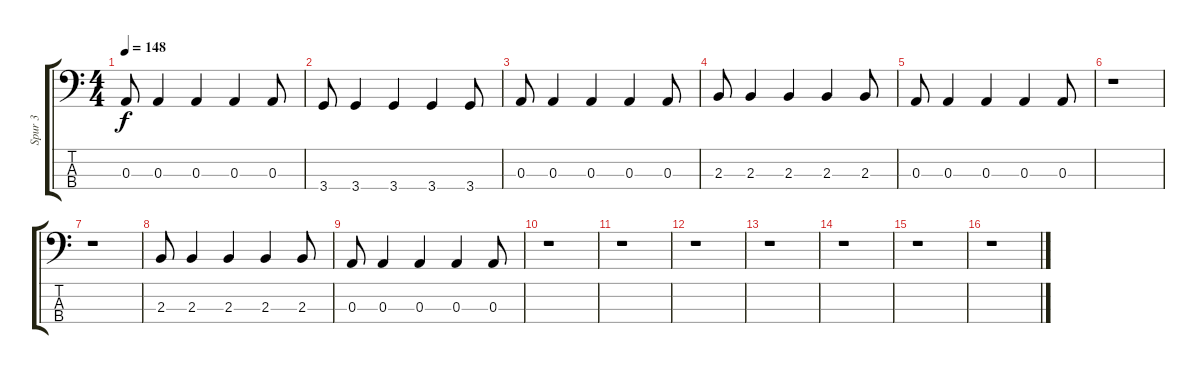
\track ("Spur 3" "Spur 3") {instrument electricbasspick}
\staff {score tabs}
\tuning (G2 D2 A1 E1) {hide}
\ts (4 4)
\tempo 148
\clef f4
\ks c
0.3.8{dy f} 0.3.4 0.3.4 0.3.4 0.3.8 |
3.4.8 3.4.4 3.4.4 3.4.4 3.4.8 |
0.3.8 0.3.4 0.3.4 0.3.4 0.3.8 |
2.3.8 2.3.4 2.3.4 2.3.4 2.3.8 |
0.3.8 0.3.4 0.3.4 0.3.4 0.3.8 |
r.1 |
r.1 |
2.3.8 2.3.4 2.3.4 2.3.4 2.3.8 |
0.3.8 0.3.4 0.3.4 0.3.4 0.3.8 |
r.1 |
r.1 |
r.1 |
r.1 |
r.1 |
r.1 |
r.1
